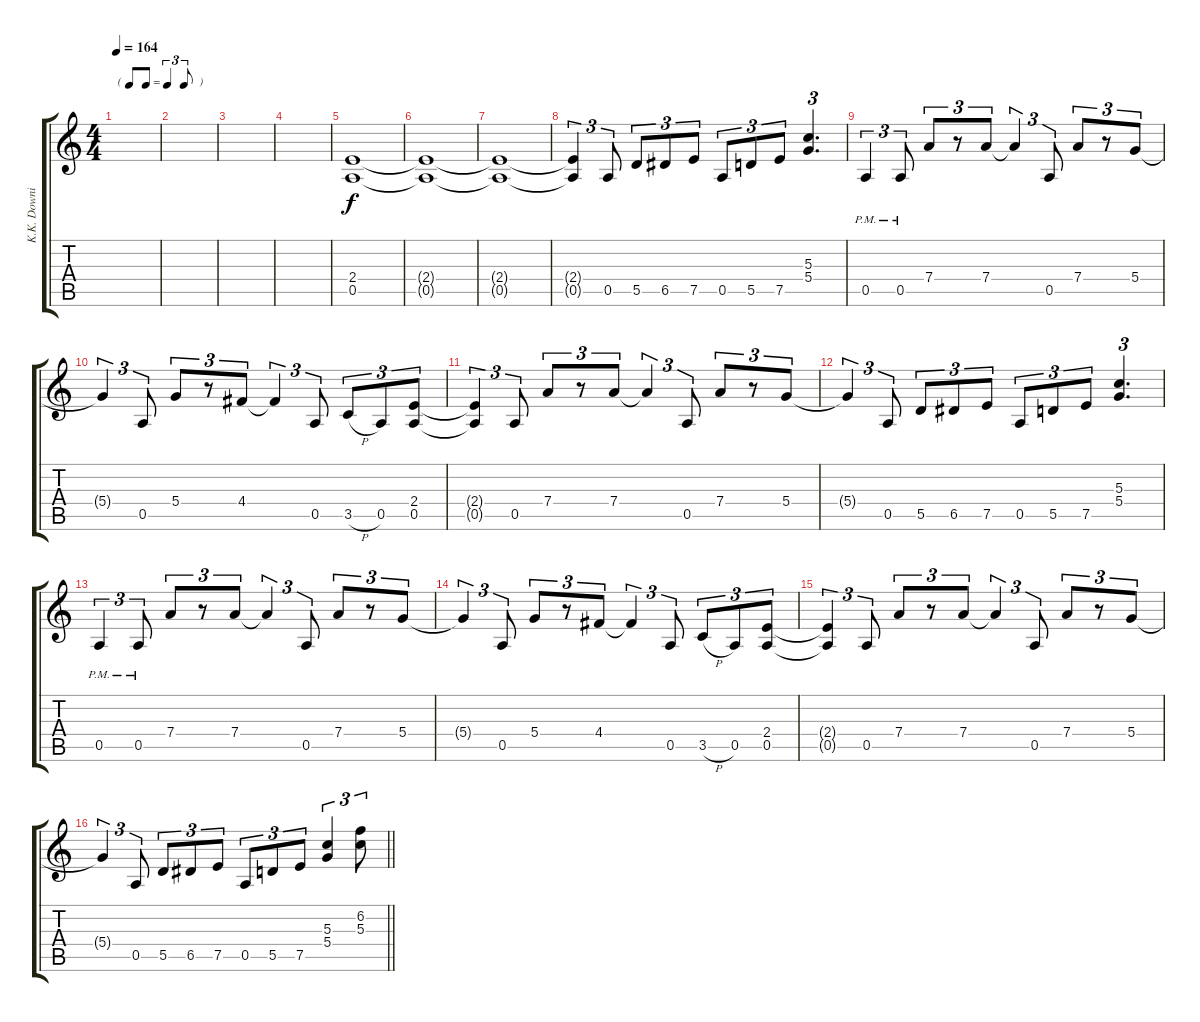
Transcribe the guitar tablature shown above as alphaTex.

\track ("K.K. Downing" "K.K. Downi") {instrument distortionguitar}
\staff {score tabs}
\tuning (E4 B3 G3 D3 A2 E2) {hide}
\ts (4 4)
\tf triplet8th
\tempo 164
\clef g2
\ks c
|
|
|
|
(2.4 0.5).1{volume 10} |
(2.4{t} 0.5{t}).1 |
(2.4{t} 0.5{t}).1 |
(2.4{t} 0.5{t}).4{tu (3 2)} 0.5.8{tu (3 2) volume 14} 5.5.8{tu (3 2)} 6.5.8{tu (3 2)} 7.5.8{tu (3 2)} 0.5.8{tu (3 2)} 5.5.8{tu (3 2)} 7.5.8{tu (3 2)} (5.3 5.4).4{d tu (3 2)} |
0.5{pm}.4{tu (3 2)} 0.5{pm}.8{tu (3 2)} 7.4.8{tu (3 2)} r.8{tu (3 2)} 7.4.8{tu (3 2)} 7.4{t}.4{tu (3 2)} 0.5.8{tu (3 2)} 7.4.8{tu (3 2)} r.8{tu (3 2)} 5.4.8{tu (3 2)} |
5.4{t}.4{tu (3 2)} 0.5.8{tu (3 2)} 5.4.8{tu (3 2)} r.8{tu (3 2)} 4.4.8{tu (3 2)} 4.4{t}.4{tu (3 2)} 0.5.8{tu (3 2)} 3.5{h}.8{tu (3 2)} 0.5.8{tu (3 2)} (2.4 0.5).8{tu (3 2)} |
(2.4{t} 0.5{t}).4{tu (3 2)} 0.5.8{tu (3 2)} 7.4.8{tu (3 2)} r.8{tu (3 2)} 7.4.8{tu (3 2)} 7.4{t}.4{tu (3 2)} 0.5.8{tu (3 2)} 7.4.8{tu (3 2)} r.8{tu (3 2)} 5.4.8{tu (3 2)} |
5.4{t}.4{tu (3 2)} 0.5.8{tu (3 2)} 5.5.8{tu (3 2)} 6.5.8{tu (3 2)} 7.5.8{tu (3 2)} 0.5.8{tu (3 2)} 5.5.8{tu (3 2)} 7.5.8{tu (3 2)} (5.3 5.4).4{d tu (3 2)} |
0.5{pm}.4{tu (3 2)} 0.5{pm}.8{tu (3 2)} 7.4.8{tu (3 2)} r.8{tu (3 2)} 7.4.8{tu (3 2)} 7.4{t}.4{tu (3 2)} 0.5.8{tu (3 2)} 7.4.8{tu (3 2)} r.8{tu (3 2)} 5.4.8{tu (3 2)} |
5.4{t}.4{tu (3 2)} 0.5.8{tu (3 2)} 5.4.8{tu (3 2)} r.8{tu (3 2)} 4.4.8{tu (3 2)} 4.4{t}.4{tu (3 2)} 0.5.8{tu (3 2)} 3.5{h}.8{tu (3 2)} 0.5.8{tu (3 2)} (2.4 0.5).8{tu (3 2)} |
(2.4{t} 0.5{t}).4{tu (3 2)} 0.5.8{tu (3 2)} 7.4.8{tu (3 2)} r.8{tu (3 2)} 7.4.8{tu (3 2)} 7.4{t}.4{tu (3 2)} 0.5.8{tu (3 2)} 7.4.8{tu (3 2)} r.8{tu (3 2)} 5.4.8{tu (3 2)} |
\barLineRight lightlight
5.4{t}.4{tu (3 2)} 0.5.8{tu (3 2)} 5.5.8{tu (3 2)} 6.5.8{tu (3 2)} 7.5.8{tu (3 2)} 0.5.8{tu (3 2)} 5.5.8{tu (3 2)} 7.5.8{tu (3 2)} (5.3 5.4).4{tu (3 2)} (6.2 5.3).8{tu (3 2)}
